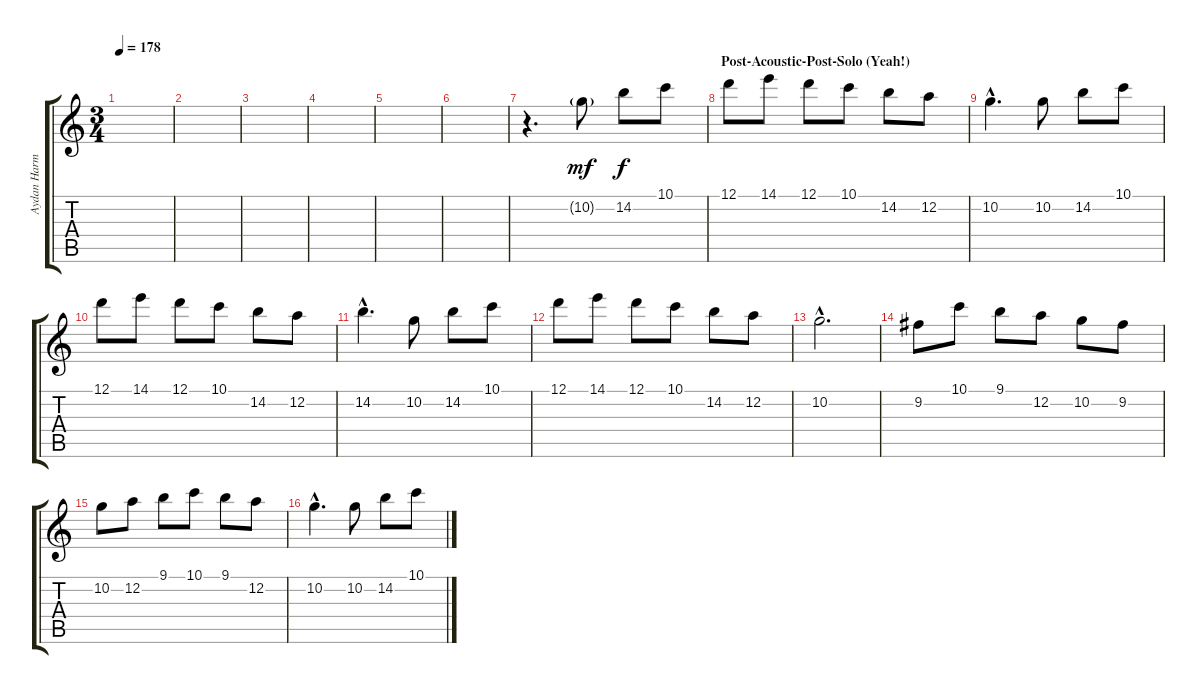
\track ("Aydan Harmony" "Aydan Harm") {instrument distortionguitar}
\staff {score tabs}
\tuning (D4 A3 F3 C3 G2 D2) {hide}
\ts (3 4)
\tempo 178
\clef g2
\ks c
|
|
|
|
|
|
r.4{d} 10.2{g}.8{dy mf} 14.2.8{dy f} 10.1.8 |
\section ("" "Post-Acoustic-Post-Solo (Yeah!)")
12.1.8 14.1.8 12.1.8 10.1.8 14.2.8 12.2.8 |
10.2{hac}.4{d} 10.2.8 14.2.8 10.1.8 |
12.1.8 14.1.8 12.1.8 10.1.8 14.2.8 12.2.8 |
14.2{hac}.4{d} 10.2.8 14.2.8 10.1.8 |
12.1.8 14.1.8 12.1.8 10.1.8 14.2.8 12.2.8 |
10.2{hac}.2{d} |
9.2.8 10.1.8 9.1.8 12.2.8 10.2.8 9.2.8 |
10.2.8 12.2.8 9.1.8 10.1.8 9.1.8 12.2.8 |
10.2{hac}.4{d} 10.2.8 14.2.8 10.1.8
